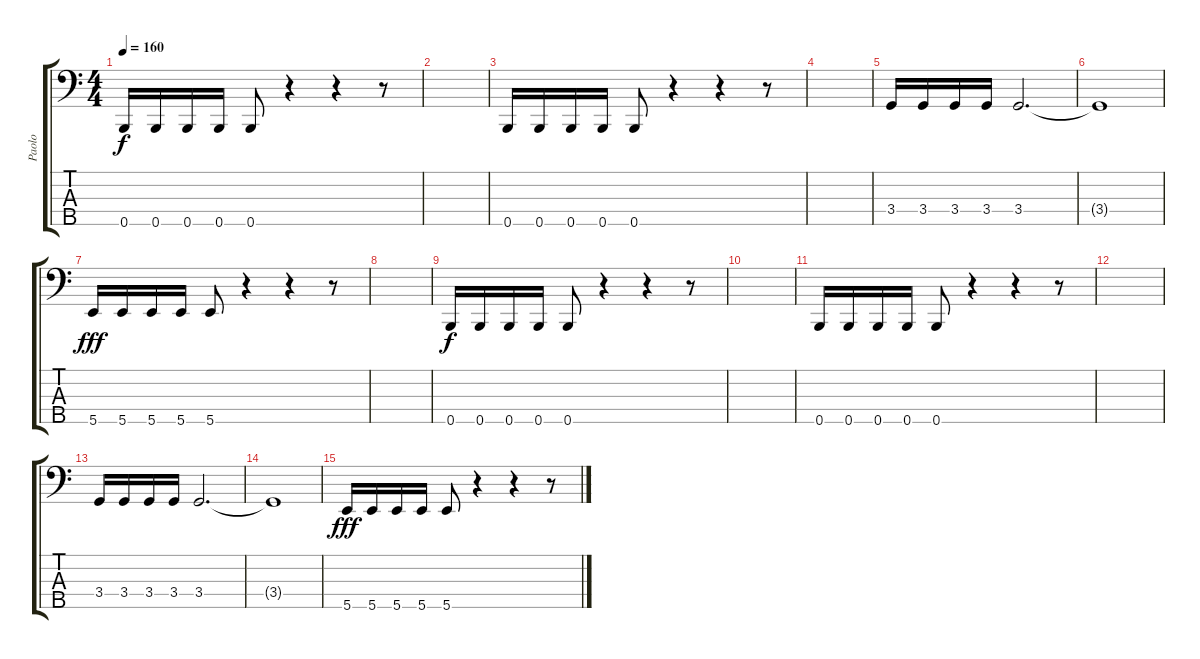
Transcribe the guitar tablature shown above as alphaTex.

\track ("Paolo" "Paolo") {instrument electricbassfinger}
\staff {score tabs}
\tuning (G2 D2 A1 E1 B0) {hide}
\ts (4 4)
\tempo 160
\clef f4
\ks c
0.5.16{dy f} 0.5.16 0.5.16 0.5.16 0.5.8 r.4 r.4 r.8 |
|
0.5.16 0.5.16 0.5.16 0.5.16 0.5.8 r.4 r.4 r.8 |
|
3.4.16 3.4.16 3.4.16 3.4.16 3.4.2{d} |
3.4{t}.1 |
5.5.16{dy fff} 5.5.16 5.5.16 5.5.16 5.5.8 r.4 r.4 r.8 |
|
0.5.16{dy f} 0.5.16 0.5.16 0.5.16 0.5.8 r.4 r.4 r.8 |
|
0.5.16 0.5.16 0.5.16 0.5.16 0.5.8 r.4 r.4 r.8 |
|
3.4.16 3.4.16 3.4.16 3.4.16 3.4.2{d} |
3.4{t}.1 |
5.5.16{dy fff} 5.5.16 5.5.16 5.5.16 5.5.8 r.4 r.4 r.8
